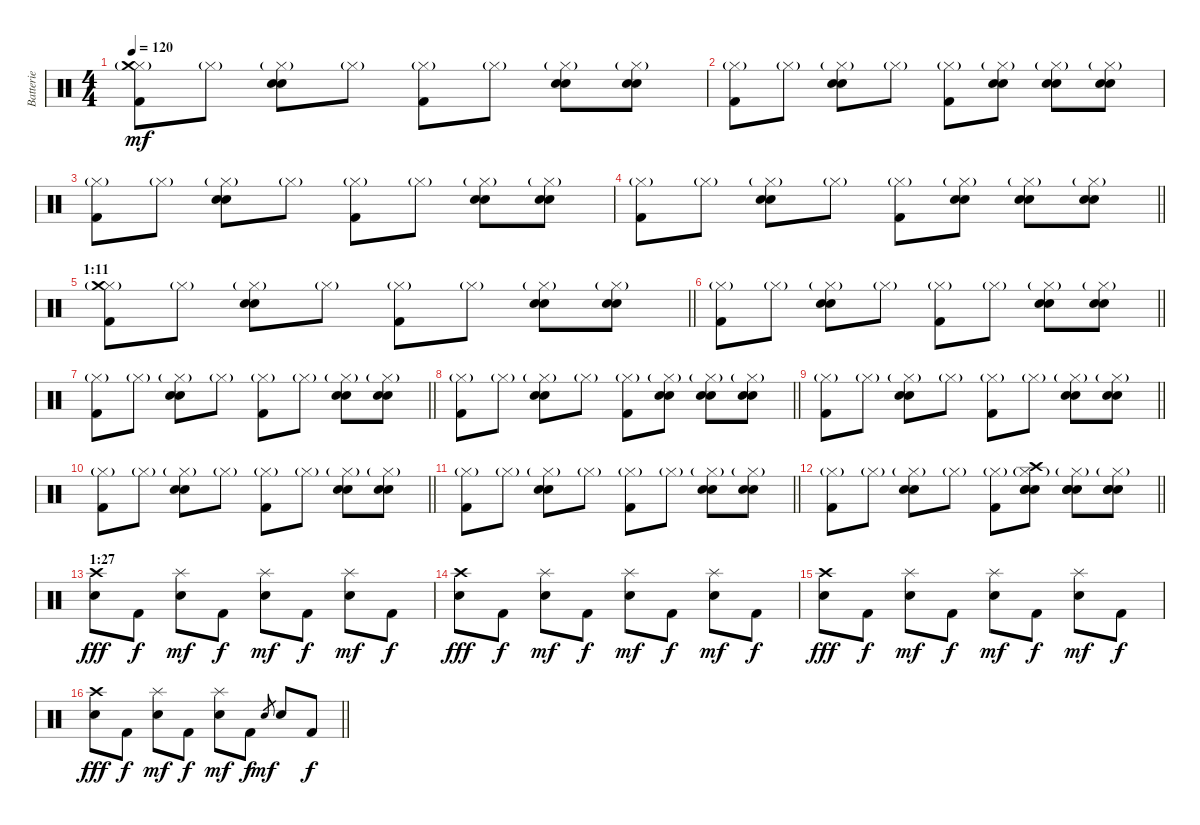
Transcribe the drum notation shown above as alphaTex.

\track ("Batterie " "Batterie ") {instrument percussion}
\staff {score}
\articulation defaults
\ts (4 4)
\tempo 120
\clef neutral
\ks c
("Hi-Hat (closed)"{g} "Crash medium (hit)" "Kick (hit) 2").8{dy mf} "Hi-Hat (closed)"{g}.8 ("Hi-Hat (closed)"{g} "Electric Snare (hit)" "Snare (hit) 2").8 "Hi-Hat (closed)"{g}.8 ("Hi-Hat (closed)"{g} "Kick (hit) 2").8 "Hi-Hat (closed)"{g}.8 ("Hi-Hat (closed)"{g} "Electric Snare (hit)" "Snare (hit) 2").8 ("Hi-Hat (closed)"{g} "Electric Snare (hit)" "Snare (hit) 2").8 |
("Hi-Hat (closed)"{g} "Kick (hit) 2").8 "Hi-Hat (closed)"{g}.8 ("Hi-Hat (closed)"{g} "Electric Snare (hit)" "Snare (hit) 2").8 "Hi-Hat (closed)"{g}.8 ("Hi-Hat (closed)"{g} "Kick (hit) 2").8 ("Hi-Hat (closed)"{g} "Electric Snare (hit)" "Snare (hit) 2").8 ("Hi-Hat (closed)"{g} "Electric Snare (hit)" "Snare (hit) 2").8 ("Hi-Hat (closed)"{g} "Electric Snare (hit)" "Snare (hit) 2").8 |
("Hi-Hat (closed)"{g} "Kick (hit) 2").8 "Hi-Hat (closed)"{g}.8 ("Hi-Hat (closed)"{g} "Electric Snare (hit)" "Snare (hit) 2").8 "Hi-Hat (closed)"{g}.8 ("Hi-Hat (closed)"{g} "Kick (hit) 2").8 "Hi-Hat (closed)"{g}.8 ("Hi-Hat (closed)"{g} "Electric Snare (hit)" "Snare (hit) 2").8 ("Hi-Hat (closed)"{g} "Electric Snare (hit)" "Snare (hit) 2").8 |
\barLineRight lightlight
("Hi-Hat (closed)"{g} "Kick (hit) 2").8 "Hi-Hat (closed)"{g}.8 ("Hi-Hat (closed)"{g} "Electric Snare (hit)" "Snare (hit) 2").8 "Hi-Hat (closed)"{g}.8 ("Hi-Hat (closed)"{g} "Kick (hit) 2").8 ("Hi-Hat (closed)"{g} "Electric Snare (hit)" "Snare (hit) 2").8 ("Hi-Hat (closed)"{g} "Electric Snare (hit)" "Snare (hit) 2").8 ("Hi-Hat (closed)"{g} "Electric Snare (hit)" "Snare (hit) 2").8 |
\section ("" "1:11")
\barLineRight lightlight
("Hi-Hat (closed)"{g} "Crash medium (hit)" "Kick (hit) 2").8 "Hi-Hat (closed)"{g}.8 ("Hi-Hat (closed)"{g} "Electric Snare (hit)" "Snare (hit) 2").8 "Hi-Hat (closed)"{g}.8 ("Hi-Hat (closed)"{g} "Kick (hit) 2").8 "Hi-Hat (closed)"{g}.8 ("Hi-Hat (closed)"{g} "Electric Snare (hit)" "Snare (hit) 2").8 ("Hi-Hat (closed)"{g} "Electric Snare (hit)" "Snare (hit) 2").8 |
\barLineRight lightlight
("Hi-Hat (closed)"{g} "Kick (hit) 2").8 "Hi-Hat (closed)"{g}.8 ("Hi-Hat (closed)"{g} "Electric Snare (hit)" "Snare (hit) 2").8 "Hi-Hat (closed)"{g}.8 ("Hi-Hat (closed)"{g} "Kick (hit) 2").8 "Hi-Hat (closed)"{g}.8 ("Hi-Hat (closed)"{g} "Electric Snare (hit)" "Snare (hit) 2").8 ("Hi-Hat (closed)"{g} "Electric Snare (hit)" "Snare (hit) 2").8 |
\barLineRight lightlight
("Hi-Hat (closed)"{g} "Kick (hit) 2").8 "Hi-Hat (closed)"{g}.8 ("Hi-Hat (closed)"{g} "Electric Snare (hit)" "Snare (hit) 2").8 "Hi-Hat (closed)"{g}.8 ("Hi-Hat (closed)"{g} "Kick (hit) 2").8 "Hi-Hat (closed)"{g}.8 ("Hi-Hat (closed)"{g} "Electric Snare (hit)" "Snare (hit) 2").8 ("Hi-Hat (closed)"{g} "Electric Snare (hit)" "Snare (hit) 2").8 |
\barLineRight lightlight
("Hi-Hat (closed)"{g} "Kick (hit) 2").8 "Hi-Hat (closed)"{g}.8 ("Hi-Hat (closed)"{g} "Electric Snare (hit)" "Snare (hit) 2").8 "Hi-Hat (closed)"{g}.8 ("Hi-Hat (closed)"{g} "Kick (hit) 2").8 ("Hi-Hat (closed)"{g} "Electric Snare (hit)" "Snare (hit) 2").8 ("Hi-Hat (closed)"{g} "Electric Snare (hit)" "Snare (hit) 2").8 ("Hi-Hat (closed)"{g} "Electric Snare (hit)" "Snare (hit) 2").8 |
\barLineRight lightlight
("Hi-Hat (closed)"{g} "Kick (hit) 2").8 "Hi-Hat (closed)"{g}.8 ("Hi-Hat (closed)"{g} "Electric Snare (hit)" "Snare (hit) 2").8 "Hi-Hat (closed)"{g}.8 ("Hi-Hat (closed)"{g} "Kick (hit) 2").8 "Hi-Hat (closed)"{g}.8 ("Hi-Hat (closed)"{g} "Electric Snare (hit)" "Snare (hit) 2").8 ("Hi-Hat (closed)"{g} "Electric Snare (hit)" "Snare (hit) 2").8 |
\barLineRight lightlight
("Hi-Hat (closed)"{g} "Kick (hit) 2").8 "Hi-Hat (closed)"{g}.8 ("Hi-Hat (closed)"{g} "Electric Snare (hit)" "Snare (hit) 2").8 "Hi-Hat (closed)"{g}.8 ("Hi-Hat (closed)"{g} "Kick (hit) 2").8 "Hi-Hat (closed)"{g}.8 ("Hi-Hat (closed)"{g} "Electric Snare (hit)" "Snare (hit) 2").8 ("Hi-Hat (closed)"{g} "Electric Snare (hit)" "Snare (hit) 2").8 |
\barLineRight lightlight
("Hi-Hat (closed)"{g} "Kick (hit) 2").8 "Hi-Hat (closed)"{g}.8 ("Hi-Hat (closed)"{g} "Electric Snare (hit)" "Snare (hit) 2").8 "Hi-Hat (closed)"{g}.8 ("Hi-Hat (closed)"{g} "Kick (hit) 2").8 "Hi-Hat (closed)"{g}.8 ("Hi-Hat (closed)"{g} "Electric Snare (hit)" "Snare (hit) 2").8 ("Hi-Hat (closed)"{g} "Electric Snare (hit)" "Snare (hit) 2").8 |
\barLineRight lightlight
("Hi-Hat (closed)"{g} "Kick (hit) 2").8 "Hi-Hat (closed)"{g}.8 ("Hi-Hat (closed)"{g} "Electric Snare (hit)" "Snare (hit) 2").8 "Hi-Hat (closed)"{g}.8 ("Hi-Hat (closed)"{g} "Kick (hit) 2").8 ("Hi-Hat (closed)"{g} "Crash high (hit)" "Hand Clap (hit)" "Electric Snare (hit)" "Snare (hit) 2").8 ("Hi-Hat (closed)"{g} "Hand Clap (hit)" "Electric Snare (hit)" "Snare (hit) 2").8 ("Hi-Hat (closed)"{g} "Hand Clap (hit)" "Electric Snare (hit)" "Snare (hit) 2").8 |
\section ("" "1:27")
("Crash high (hit)" "Electric Snare (hit)").8{dy fff} "Kick (hit) 2".8{dy f} ("Splash (hit)" "Electric Snare (hit)").8{dy mf} "Kick (hit) 2".8{dy f} ("Splash (hit)" "Electric Snare (hit)").8{dy mf} "Kick (hit) 2".8{dy f} ("Splash (hit)" "Electric Snare (hit)").8{dy mf} "Kick (hit) 2".8{dy f} |
("Crash high (hit)" "Electric Snare (hit)").8{dy fff} "Kick (hit) 2".8{dy f} ("Splash (hit)" "Electric Snare (hit)").8{dy mf} "Kick (hit) 2".8{dy f} ("Splash (hit)" "Electric Snare (hit)").8{dy mf} "Kick (hit) 2".8{dy f} ("Splash (hit)" "Electric Snare (hit)").8{dy mf} "Kick (hit) 2".8{dy f} |
("Crash high (hit)" "Electric Snare (hit)").8{dy fff} "Kick (hit) 2".8{dy f} ("Splash (hit)" "Electric Snare (hit)").8{dy mf} "Kick (hit) 2".8{dy f} ("Splash (hit)" "Electric Snare (hit)").8{dy mf} "Kick (hit) 2".8{dy f} ("Splash (hit)" "Electric Snare (hit)").8{dy mf} "Kick (hit) 2".8{dy f} |
\barLineRight lightlight
("Crash high (hit)" "Electric Snare (hit)").8{dy fff} "Kick (hit) 2".8{dy f} ("Splash (hit)" "Electric Snare (hit)").8{dy mf} "Kick (hit) 2".8{dy f} ("Splash (hit)" "Electric Snare (hit)").8{dy mf} "Kick (hit) 2".8{dy f} "Electric Snare (hit)".8{gr dy mf} "Electric Snare (hit)".8 "Kick (hit) 2".8{dy f}
